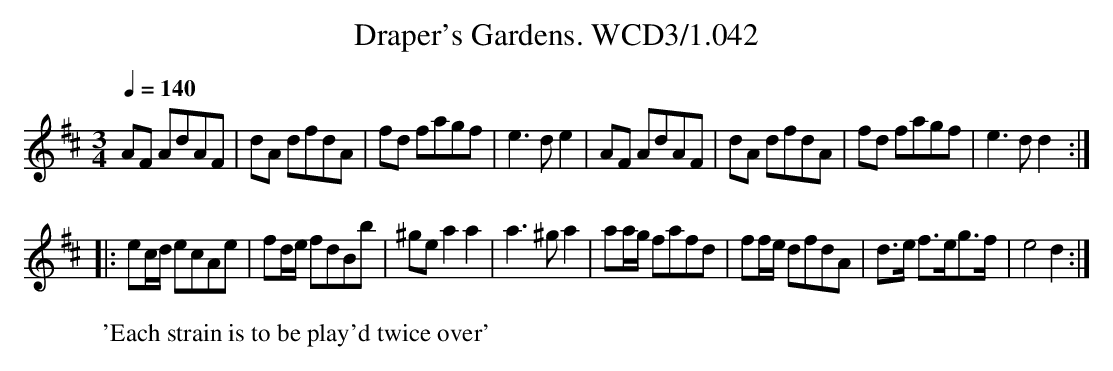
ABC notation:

X:1
T:Draper's Gardens. WCD3/1.042
M:3/4
L:1/8
Q:1/4=140
W:'Each strain is to be play'd twice over'
K:D
AF AdAF|dA dfdA|fd fagf|e3 d e2|\
AF AdAF|dA dfdA|fd fagf|e3 d d2:|
|:ec/d/ ecAe|fd/e/ fdBb|^ge a2a2|a3 ^g a2|\
aa/g/ fafd|ff/e/ dfdA|d>e f>eg>f|e4 d2:|
